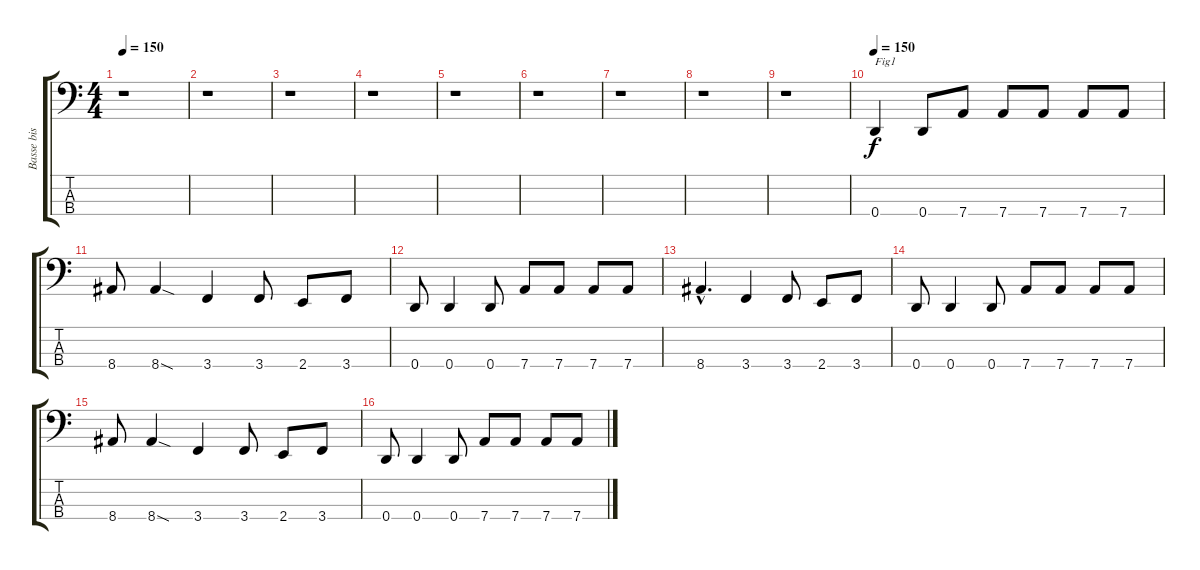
\track ("Basse bis" "Basse bis") {instrument synthbass2}
\staff {score tabs}
\tuning (G2 D2 A1 D1) {hide}
\ts (4 4)
\tempo 150
\tempo 144
\tempo 150
\clef f4
\ks c
r.1{dy f instrument synthbass2} |
r.1 |
r.1 |
r.1 |
r.1 |
r.1 |
r.1 |
r.1 |
r.1 |
\tempo 150
0.4.4{txt "Fig1"} 0.4.8 7.4.8 7.4.8 7.4.8 7.4.8 7.4.8 |
8.4.8 8.4{sod}.4 3.4.4 3.4.8 2.4.8 3.4.8 |
0.4.8 0.4.4 0.4.8 7.4.8 7.4.8 7.4.8 7.4.8 |
8.4{hac}.4{d} 3.4.4 3.4.8 2.4.8 3.4.8 |
0.4.8 0.4.4 0.4.8 7.4.8 7.4.8 7.4.8 7.4.8 |
8.4.8 8.4{sod}.4 3.4.4 3.4.8 2.4.8 3.4.8 |
0.4.8 0.4.4 0.4.8 7.4.8 7.4.8 7.4.8 7.4.8
